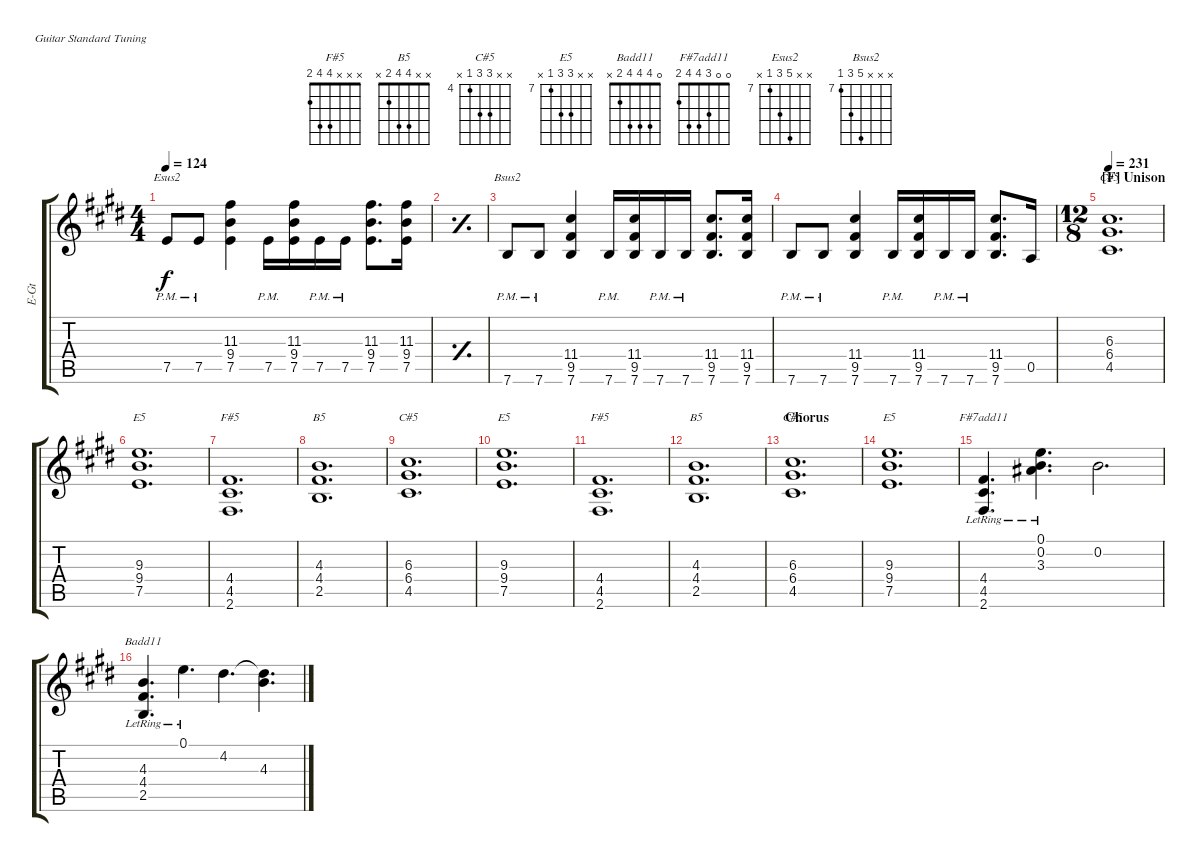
\defaultSystemsLayout 4
\bracketExtendMode groupsimilarinstruments
\otherSystemsTrackNameOrientation horizontal
\track ("Rhythm Guitar I" "E-Gt") {multiBarRest instrument distortionguitar}
\staff {score tabs}
\tuning (E4 B3 G3 D3 A2 E2)
\chord ("F#5" x x x 4 4 2) {showfingering false}
\chord ("B5" x x 4 4 2 x) {showfingering false}
\chord ("C#5" x x 6 6 4 x) {firstfret 4 showfingering false}
\chord ("E5" x x 9 9 7 x) {firstfret 7 showfingering false}
\chord ("Badd11" 0 4 4 4 2 x) {showfingering false}
\chord ("F#7add11" 0 0 3 4 4 2) {showfingering false}
\chord ("Esus2" x x 11 9 7 x) {firstfret 7 showfingering false}
\chord ("Bsus2" x x x 11 9 7) {firstfret 7 showfingering false}
\ts (4 4)
\tempo 124
\clef g2
\ks c#minor
7.5{pm acc forcenatural}.8{ch "Esus2" dy f} 7.5{pm acc forcenatural}.8 (7.5{acc forcenatural} 9.4{acc forcenatural} 11.3{acc #}).4 7.5{pm acc forcenatural}.16 (7.5{acc forcenatural} 9.4{acc forcenatural} 11.3{acc #}).16 7.5{pm acc forcenatural}.16 7.5{pm acc forcenatural}.16 (7.5{acc forcenatural} 9.4{acc forcenatural} 11.3{acc #}).8{d} (7.5{acc forcenatural} 9.4{acc forcenatural} 11.3{acc #}).16 |
\simile simple
|
\simile none
7.6{pm acc forcenatural}.8{ch "Bsus2"} 7.6{pm acc forcenatural}.8 (7.6{acc forcenatural} 9.5{acc #} 11.4{acc #}).4 7.6{pm acc forcenatural}.16 (7.6{acc forcenatural} 9.5{acc #} 11.4{acc #}).16 7.6{pm acc forcenatural}.16 7.6{pm acc forcenatural}.16 (7.6{acc forcenatural} 9.5{acc #} 11.4{acc #}).8{d} (7.6{acc forcenatural} 9.5{acc #} 11.4{acc #}).16 |
7.6{pm acc forcenatural}.8 7.6{pm acc forcenatural}.8 (7.6{acc forcenatural} 9.5{acc #} 11.4{acc #}).4 7.6{pm acc forcenatural}.16 (7.6{acc forcenatural} 9.5{acc #} 11.4{acc #}).16 7.6{pm acc forcenatural}.16 7.6{pm acc forcenatural}.16 (7.6{acc forcenatural} 9.5{acc #} 11.4{acc #}).8{d} 0.5{acc forcenatural}.16 |
\ts (12 8)
\section ("F" "Unison")
\tempo 231
(4.5{acc #} 6.4{acc #} 6.3{acc #}).1{d ch "C#5"} |
(7.5{acc forcenatural} 9.4{acc forcenatural} 9.3{acc forcenatural}).1{d ch "E5"} |
(2.6{acc #} 4.5{acc #} 4.4{acc #}).1{d ch "F#5"} |
(2.5{acc forcenatural} 4.4{acc #} 4.3{acc forcenatural}).1{d ch "B5"} |
(4.5{acc #} 6.4{acc #} 6.3{acc #}).1{d ch "C#5"} |
(7.5{acc forcenatural} 9.4{acc forcenatural} 9.3{acc forcenatural}).1{d ch "E5"} |
(2.6{acc #} 4.5{acc #} 4.4{acc #}).1{d ch "F#5"} |
(2.5{acc forcenatural} 4.4{acc #} 4.3{acc forcenatural}).1{d ch "B5"} |
\section ("" "Chorus")
(4.5{acc #} 6.4{acc #} 6.3{acc #}).1{d ch "C#5"} |
(9.3{acc forcenatural} 9.4{acc forcenatural} 7.5{acc forcenatural}).1{d ch "E5"} |
(2.6{lr acc #} 4.5{lr acc #} 4.4{lr acc #}).4{d ch "F#7add11"} (0.1{lr acc forcenatural} 0.2{lr acc forcenatural} 3.3{acc #}).4{d} 0.2{acc forcenatural}.2{d} |
(4.3{lr acc forcenatural} 4.4{lr acc #} 2.5{lr acc forcenatural}).4{d ch "Badd11"} 0.1{lr acc forcenatural}.4{d} 4.2{acc #}.4{d} (4.3{acc forcenatural} 4.2{t acc #}).4{d}
